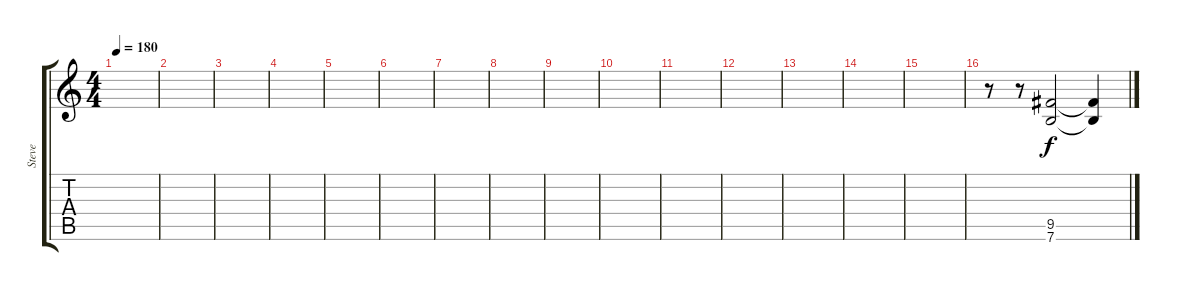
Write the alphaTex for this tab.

\track ("Steve" "Steve") {instrument distortionguitar}
\staff {score tabs}
\tuning (E4 B3 G3 D3 A2 E2) {hide}
\ts (4 4)
\tempo 180
\clef g2
\ks c
|
|
|
|
|
|
|
|
|
|
|
|
|
|
|
r.8{volume 0} r.8 (9.5 7.6).2{volume 16} (9.5{t} 7.6{t}).4
